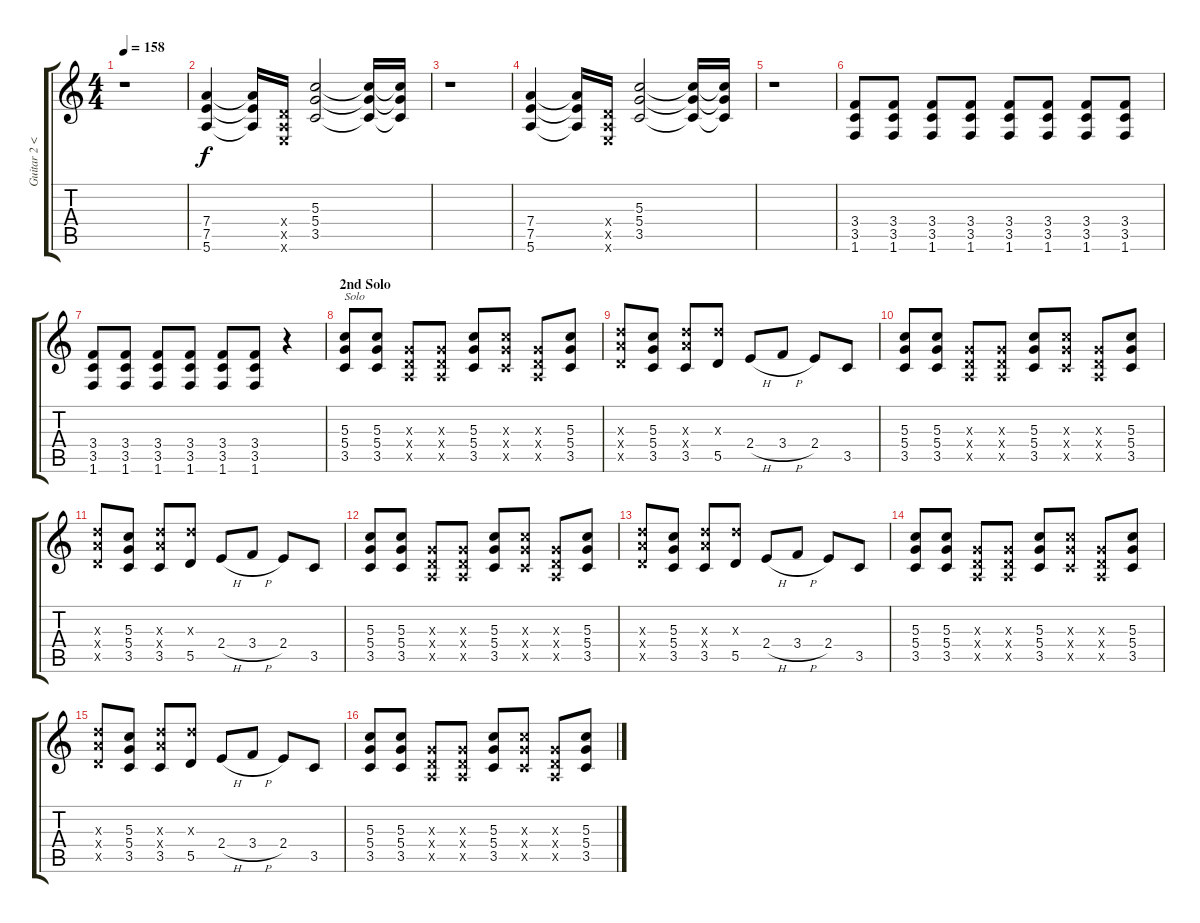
\track ("Guitar 2 <distorted>" "Guitar 2 <") {instrument overdrivenguitar}
\staff {score tabs}
\tuning (E4 B3 G3 D3 A2 E2) {hide}
\ts (4 4)
\tempo 158
\clef g2
\ks c
r.1{dy f} |
(7.4 7.5 5.6).4 (7.4{t} 7.5{t} 5.6{t}).16 (0.4{x} 0.5{x} 0.6{x}).16 (5.3 5.4 3.5).2 (5.3{t} 5.4{t} 3.5{t}).16 (5.3{t} 5.4{t} 3.5{t}).16 |
r.1 |
(7.4 7.5 5.6).4 (7.4{t} 7.5{t} 5.6{t}).16 (0.4{x} 0.5{x} 0.6{x}).16 (5.3 5.4 3.5).2 (5.3{t} 5.4{t} 3.5{t}).16 (5.3{t} 5.4{t} 3.5{t}).16 |
r.1 |
(3.4 3.5 1.6).8{volume 4} (3.4 3.5 1.6).8 (3.4 3.5 1.6).8 (3.4 3.5 1.6).8 (3.4 3.5 1.6).8 (3.4 3.5 1.6).8 (3.4 3.5 1.6).8 (3.4 3.5 1.6).8 |
(3.4 3.5 1.6).8 (3.4 3.5 1.6).8 (3.4 3.5 1.6).8 (3.4 3.5 1.6).8 (3.4 3.5 1.6).8 (3.4 3.5 1.6).8 r.4 |
\section ("" "2nd Solo")
(5.3 5.4 3.5).8{txt "Solo" volume 7} (5.3 5.4 3.5).8 (0.3{x} 0.4{x} 0.5{x}).8 (0.3{x} 0.4{x} 0.5{x}).8 (5.3 5.4 3.5).8 (5.3{x} 5.4{x} 3.5{x}).8 (0.3{x} 0.4{x} 0.5{x}).8 (5.3 5.4 3.5).8 |
(7.3{x} 7.4{x} 5.5{x}).8 (5.3 5.4 3.5).8 (7.3{x} 7.4{x} 3.5).8 (7.3{x} 5.5).8 2.4{h}.8 3.4{h}.8 2.4.8 3.5.8 |
(5.3 5.4 3.5).8{volume 7} (5.3 5.4 3.5).8 (0.3{x} 0.4{x} 0.5{x}).8 (0.3{x} 0.4{x} 0.5{x}).8 (5.3 5.4 3.5).8 (5.3{x} 5.4{x} 3.5{x}).8 (0.3{x} 0.4{x} 0.5{x}).8 (5.3 5.4 3.5).8 |
(7.3{x} 7.4{x} 5.5{x}).8 (5.3 5.4 3.5).8 (7.3{x} 7.4{x} 3.5).8 (7.3{x} 5.5).8 2.4{h}.8 3.4{h}.8 2.4.8 3.5.8 |
(5.3 5.4 3.5).8{volume 7} (5.3 5.4 3.5).8 (0.3{x} 0.4{x} 0.5{x}).8 (0.3{x} 0.4{x} 0.5{x}).8 (5.3 5.4 3.5).8 (5.3{x} 5.4{x} 3.5{x}).8 (0.3{x} 0.4{x} 0.5{x}).8 (5.3 5.4 3.5).8 |
(7.3{x} 7.4{x} 5.5{x}).8 (5.3 5.4 3.5).8 (7.3{x} 7.4{x} 3.5).8 (7.3{x} 5.5).8 2.4{h}.8 3.4{h}.8 2.4.8 3.5.8 |
(5.3 5.4 3.5).8{volume 7} (5.3 5.4 3.5).8 (0.3{x} 0.4{x} 0.5{x}).8 (0.3{x} 0.4{x} 0.5{x}).8 (5.3 5.4 3.5).8 (5.3{x} 5.4{x} 3.5{x}).8 (0.3{x} 0.4{x} 0.5{x}).8 (5.3 5.4 3.5).8 |
(7.3{x} 7.4{x} 5.5{x}).8 (5.3 5.4 3.5).8 (7.3{x} 7.4{x} 3.5).8 (7.3{x} 5.5).8 2.4{h}.8 3.4{h}.8 2.4.8 3.5.8 |
(5.3 5.4 3.5).8{volume 7} (5.3 5.4 3.5).8 (0.3{x} 0.4{x} 0.5{x}).8 (0.3{x} 0.4{x} 0.5{x}).8 (5.3 5.4 3.5).8 (5.3{x} 5.4{x} 3.5{x}).8 (0.3{x} 0.4{x} 0.5{x}).8 (5.3 5.4 3.5).8
